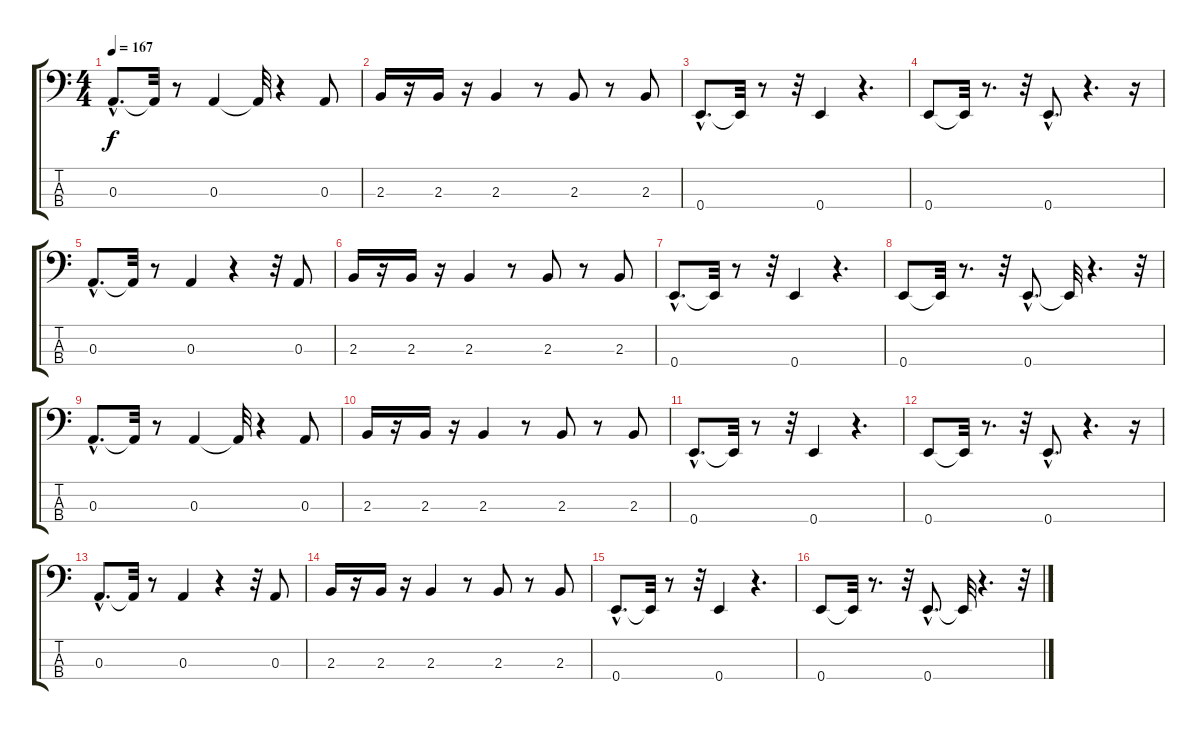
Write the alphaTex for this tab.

\track "" {instrument fretlessbass}
\staff {score tabs}
\tuning (G2 D2 A1 E1) {hide}
\ts (4 4)
\tempo 167
\clef f4
\ks c
0.3{hac}.8{d dy f} 0.3{t}.32 r.8 0.3.4 0.3{t}.32 r.4 0.3.8 |
2.3.16 r.16 2.3.16 r.16 2.3.4 r.8 2.3.8 r.8 2.3.8 |
0.4{hac}.8{d} 0.4{t}.32 r.8 r.32 0.4.4 r.4{d} |
0.4.8 0.4{t}.32 r.8{d} r.32 0.4{hac}.8{d} r.4{d} r.16 |
0.3{hac}.8{d} 0.3{t}.32 r.8 0.3.4 r.4 r.32 0.3.8 |
2.3.16 r.16 2.3.16 r.16 2.3.4 r.8 2.3.8 r.8 2.3.8 |
0.4{hac}.8{d} 0.4{t}.32 r.8 r.32 0.4.4 r.4{d} |
0.4.8 0.4{t}.32 r.8{d} r.32 0.4{hac}.8{d} 0.4{t}.32 r.4{d} r.32 |
0.3{hac}.8{d} 0.3{t}.32 r.8 0.3.4 0.3{t}.32 r.4 0.3.8 |
2.3.16 r.16 2.3.16 r.16 2.3.4 r.8 2.3.8 r.8 2.3.8 |
0.4{hac}.8{d} 0.4{t}.32 r.8 r.32 0.4.4 r.4{d} |
0.4.8 0.4{t}.32 r.8{d} r.32 0.4{hac}.8{d} r.4{d} r.16 |
0.3{hac}.8{d} 0.3{t}.32 r.8 0.3.4 r.4 r.32 0.3.8 |
2.3.16 r.16 2.3.16 r.16 2.3.4 r.8 2.3.8 r.8 2.3.8 |
0.4{hac}.8{d} 0.4{t}.32 r.8 r.32 0.4.4 r.4{d} |
0.4.8 0.4{t}.32 r.8{d} r.32 0.4{hac}.8{d} 0.4{t}.32 r.4{d} r.32
